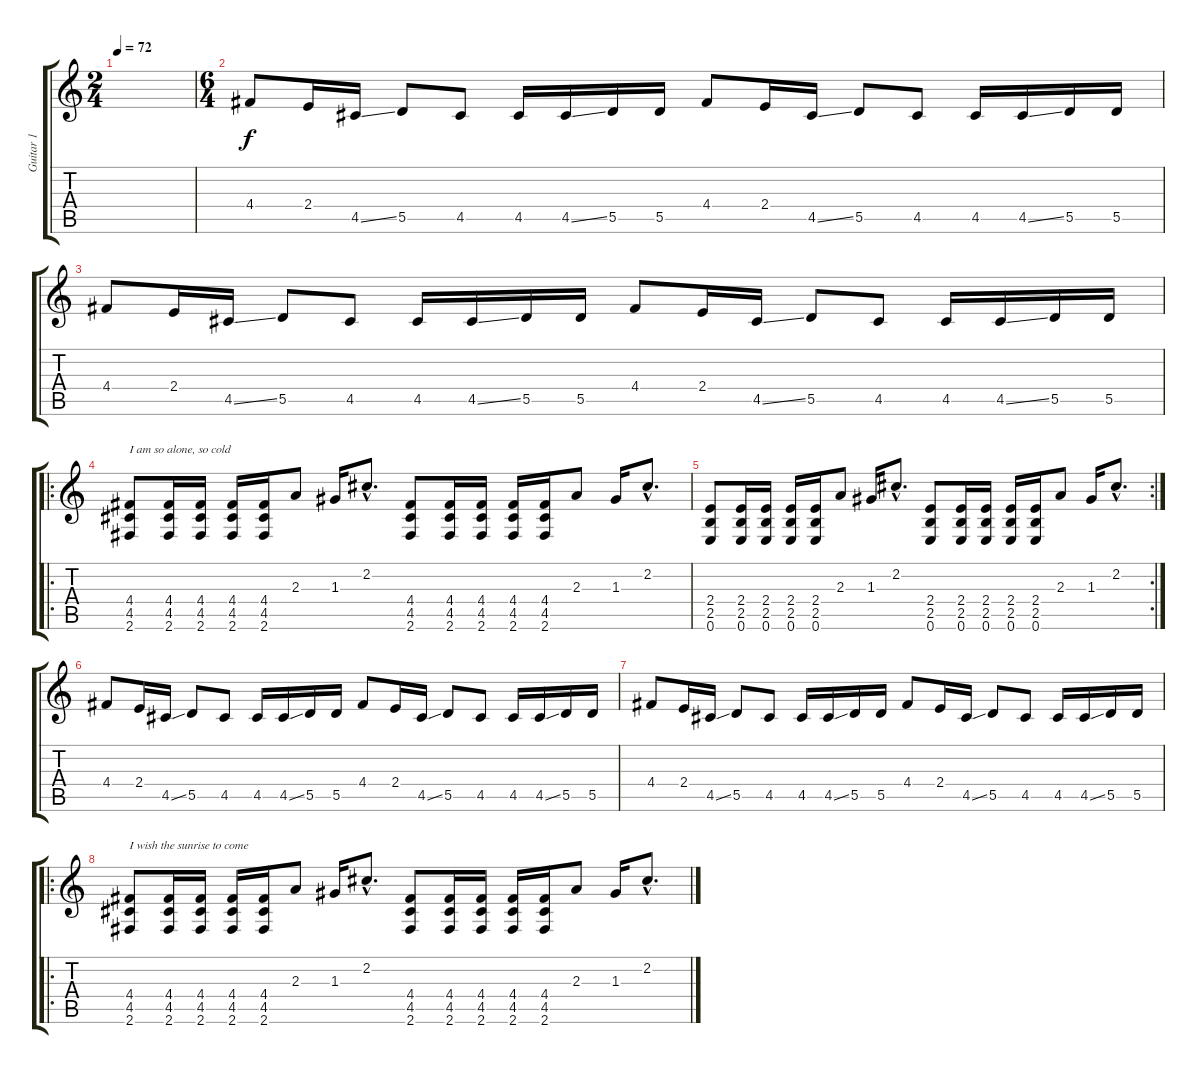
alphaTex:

\track ("Guitar 1" "Guitar 1") {instrument distortionguitar}
\staff {score tabs}
\tuning (E4 B3 G3 D3 A2 E2) {hide}
\ts (2 4)
\tempo 72
\clef g2
\ks c
|
\ts (6 4)
4.4.8 2.4.16 4.5{ss}.16 5.5.8 4.5.8 4.5.16 4.5{ss}.16 5.5.16 5.5.16 4.4.8 2.4.16 4.5{ss}.16 5.5.8 4.5.8 4.5.16 4.5{ss}.16 5.5.16 5.5.16 |
4.4.8 2.4.16 4.5{ss}.16 5.5.8 4.5.8 4.5.16 4.5{ss}.16 5.5.16 5.5.16 4.4.8 2.4.16 4.5{ss}.16 5.5.8 4.5.8 4.5.16 4.5{ss}.16 5.5.16 5.5.16 |
\ro
(4.4 4.5 2.6).8{txt "I am so alone, so cold"} (4.4 4.5 2.6).16 (4.4 4.5 2.6).16 (4.4 4.5 2.6).16 (4.4 4.5 2.6).16 2.3.8 1.3.16 2.2{hac}.8{d} (4.4 4.5 2.6).8 (4.4 4.5 2.6).16 (4.4 4.5 2.6).16 (4.4 4.5 2.6).16 (4.4 4.5 2.6).16 2.3.8 1.3.16 2.2{hac}.8{d} |
\rc 2
(2.4 2.5 0.6).8 (2.4 2.5 0.6).16 (2.4 2.5 0.6).16 (2.4 2.5 0.6).16 (2.4 2.5 0.6).16 2.3.8 1.3.16 2.2{hac}.8{d} (2.4 2.5 0.6).8 (2.4 2.5 0.6).16 (2.4 2.5 0.6).16 (2.4 2.5 0.6).16 (2.4 2.5 0.6).16 2.3.8 1.3.16 2.2{hac}.8{d} |
4.4.8 2.4.16 4.5{ss}.16 5.5.8 4.5.8 4.5.16 4.5{ss}.16 5.5.16 5.5.16 4.4.8 2.4.16 4.5{ss}.16 5.5.8 4.5.8 4.5.16 4.5{ss}.16 5.5.16 5.5.16 |
4.4.8 2.4.16 4.5{ss}.16 5.5.8 4.5.8 4.5.16 4.5{ss}.16 5.5.16 5.5.16 4.4.8 2.4.16 4.5{ss}.16 5.5.8 4.5.8 4.5.16 4.5{ss}.16 5.5.16 5.5.16 |
\ro
(4.4 4.5 2.6).8{txt "I wish the sunrise to come"} (4.4 4.5 2.6).16 (4.4 4.5 2.6).16 (4.4 4.5 2.6).16 (4.4 4.5 2.6).16 2.3.8 1.3.16 2.2{hac}.8{d} (4.4 4.5 2.6).8 (4.4 4.5 2.6).16 (4.4 4.5 2.6).16 (4.4 4.5 2.6).16 (4.4 4.5 2.6).16 2.3.8 1.3.16 2.2{hac}.8{d}
